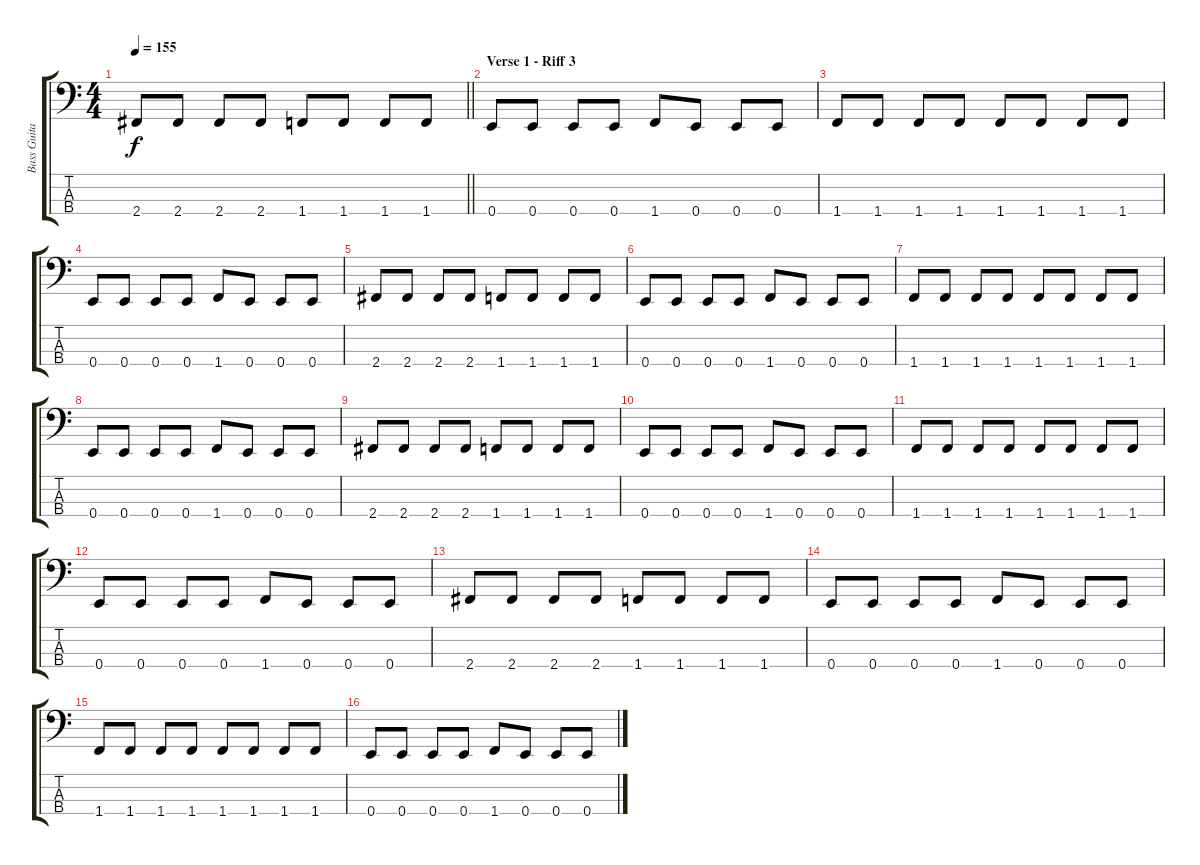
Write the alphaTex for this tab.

\track ("Bass Guitar" "Bass Guita") {instrument electricbassfinger}
\staff {score tabs}
\tuning (G2 D2 A1 E1) {hide}
\ts (4 4)
\tempo 155
\clef f4
\barLineRight lightlight
\ks c
2.4.8{dy f} 2.4.8 2.4.8 2.4.8 1.4.8 1.4.8 1.4.8 1.4.8 |
\section ("" "Verse 1 - Riff 3")
0.4.8 0.4.8 0.4.8 0.4.8 1.4.8 0.4.8 0.4.8 0.4.8 |
1.4.8 1.4.8 1.4.8 1.4.8 1.4.8 1.4.8 1.4.8 1.4.8 |
0.4.8 0.4.8 0.4.8 0.4.8 1.4.8 0.4.8 0.4.8 0.4.8 |
2.4.8 2.4.8 2.4.8 2.4.8 1.4.8 1.4.8 1.4.8 1.4.8 |
0.4.8 0.4.8 0.4.8 0.4.8 1.4.8 0.4.8 0.4.8 0.4.8 |
1.4.8 1.4.8 1.4.8 1.4.8 1.4.8 1.4.8 1.4.8 1.4.8 |
0.4.8 0.4.8 0.4.8 0.4.8 1.4.8 0.4.8 0.4.8 0.4.8 |
2.4.8 2.4.8 2.4.8 2.4.8 1.4.8 1.4.8 1.4.8 1.4.8 |
0.4.8 0.4.8 0.4.8 0.4.8 1.4.8 0.4.8 0.4.8 0.4.8 |
1.4.8 1.4.8 1.4.8 1.4.8 1.4.8 1.4.8 1.4.8 1.4.8 |
0.4.8 0.4.8 0.4.8 0.4.8 1.4.8 0.4.8 0.4.8 0.4.8 |
2.4.8 2.4.8 2.4.8 2.4.8 1.4.8 1.4.8 1.4.8 1.4.8 |
0.4.8 0.4.8 0.4.8 0.4.8 1.4.8 0.4.8 0.4.8 0.4.8 |
1.4.8 1.4.8 1.4.8 1.4.8 1.4.8 1.4.8 1.4.8 1.4.8 |
0.4.8 0.4.8 0.4.8 0.4.8 1.4.8 0.4.8 0.4.8 0.4.8
